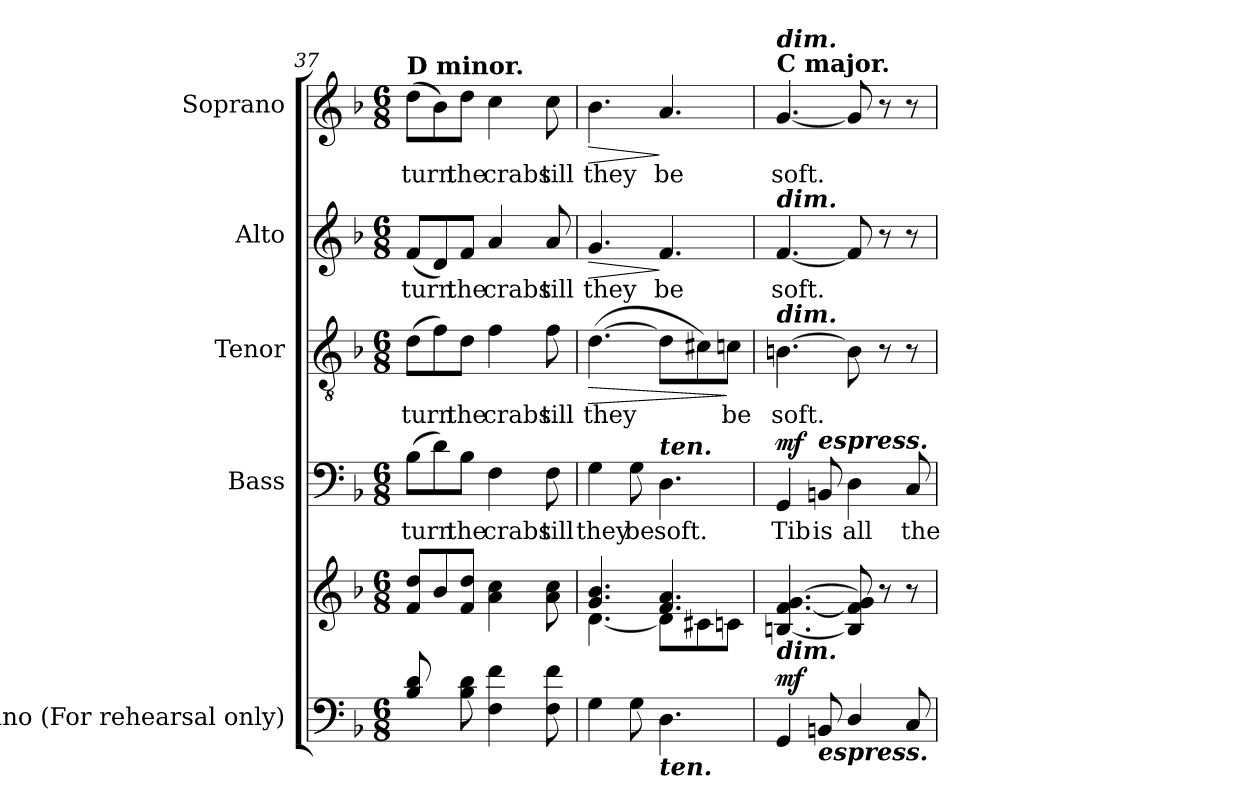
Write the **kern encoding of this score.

**kern	**kern	**dynam	**kern	**text	**dynam	**kern	**text	**dynam	**kern	**text	**dynam	**kern	**text	**dynam
*part5	*part5	*part5	*part4	*part4	*part4	*part3	*part3	*part3	*part2	*part2	*part2	*part1	*part1	*part1
*staff6	*staff5	*staff5/6	*staff4	*staff4	*staff4	*staff3	*staff3	*staff3	*staff2	*staff2	*staff2	*staff1	*staff1	*staff1
*I"Piano (For rehearsal only)	*	*	*I"Bass	*	*	*I"Tenor	*	*	*I"Alto	*	*	*I"Soprano	*	*
*I'Pno.	*	*	*I'B.	*	*	*I'T.	*	*	*I'A.	*	*	*I'S.	*	*
*clefF4	*clefG2	*	*clefF4	*	*	*clefGv2	*	*	*clefG2	*	*	*clefG2	*	*
*	*	*	*	*	*	*ITrd7c12	*	*	*	*	*	*	*	*
*k[b-]	*k[b-]	*	*k[b-]	*	*	*k[b-]	*	*	*k[b-]	*	*	*k[b-]	*	*
*F:	*F:	*	*F:	*	*	*F:	*	*	*F:	*	*	*F:	*	*
*M6/8	*M6/8	*	*M6/8	*	*	*M6/8	*	*	*M6/8	*	*	*M6/8	*	*
=37	=37	=37	=37	=37	=37	=37	=37	=37	=37	=37	=37	=37	=37	=37
*	*^	*	*	*	*	*	*	*	*	*	*	*	*	*
!	!	!	!	!	!LO:LY:b:color=#000000	!	!	!	!	!	!	!	!	!	!
!	!	!	!	!	!	!	!	!LO:LY:b:color=#000000	!	!	!	!	!	!	!
!	!	!	!	!	!	!	!	!	!	!	!LO:LY:b:color=#000000	!	!	!	!
!	!	!	!	!	!	!	!	!	!	!	!	!	!LO:TX:a:B:t=D minor.	!	!
!	!	!	!	!	!	!	!	!	!	!	!	!	!	!LO:LY:b:color=#000000	!
8B-i/ 8diL	8fi/ 8ddiL	8ryy	.	(8B-i\L	turn	.	(8Di\L	turn	.	(8fi/L	turn	.	(8ddi\L	turn	.
8ryy	8b-i/	8di\ 8fiJ	.	8di\)	.	.	8Fi\)	.	.	8di/)	.	.	8b-i\)	.	.
!	!	!	!	!	!LO:LY:b:color=#000000	!	!	!	!	!	!	!	!	!	!
!	!	!	!	!	!	!	!	!LO:LY:b:color=#000000	!	!	!	!	!	!	!
!	!	!	!	!	!	!	!	!	!	!	!LO:LY:b:color=#000000	!	!	!	!
!	!	!	!	!	!	!	!	!	!	!	!	!	!	!LO:LY:b:color=#000000	!
8B-i\ 8di	8fi/ 8ddiJ	2ryy	.	8B-i\J	the	.	8Di\J	the	.	8fi/J	the	.	8ddi\J	the	.
!	!	!	!	!	!LO:LY:b:color=#000000	!	!	!	!	!	!	!	!	!	!
!	!	!	!	!	!	!	!	!LO:LY:b:color=#000000	!	!	!	!	!	!	!
!	!	!	!	!	!	!	!	!	!	!	!LO:LY:b:color=#000000	!	!	!	!
!	!	!	!	!	!	!	!	!	!	!	!	!	!	!LO:LY:b:color=#000000	!
4Fi\ 4fi	4ai\ 4cci	.	.	4Fi\	crabs	.	4Fi\	crabs	.	4ai/	crabs	.	4cci\	crabs	.
!	!	!	!	!	!LO:LY:b:color=#000000	!	!	!	!	!	!	!	!	!	!
!	!	!	!	!	!	!	!	!LO:LY:b:color=#000000	!	!	!	!	!	!	!
!	!	!	!	!	!	!	!	!	!	!	!LO:LY:b:color=#000000	!	!	!	!
!	!	!	!	!	!	!	!	!	!	!	!	!	!	!LO:LY:b:color=#000000	!
8Fi\ 8fi	8ai\ 8cci	.	.	8Fi\	till	.	8Fi\	till	.	8ai/	till	.	8cci\	till	.
!!LO:LB:g=z
=38	=38	=38	=38	=38	=38	=38	=38	=38	=38	=38	=38	=38	=38	=38	=38
!	!	!	!	!	!LO:LY:b:color=#000000	!	!	!	!	!	!	!	!	!	!
!	!	!	!	!	!	!	!	!LO:LY:b:color=#000000	!LO:HP:b	!	!	!	!	!	!
!	!	!	!	!	!	!	!	!	!	!	!LO:LY:b:color=#000000	!LO:HP:b	!	!	!
!	!	!	!	!	!	!	!	!	!	!	!	!LO:HP:n=1:b	!	!	!
!	!	!	!	!	!	!	!	!	!	!	!	!	!	!LO:LY:b:color=#000000	!LO:HP:b
4Gi\	4.gi/ 4.b-i	[<4.di\	.	4Gi\	they	.	([>4.Di\	they	>	4.gi/	they	> >	4.b-i\	they	>
!	!	!	!	!	!LO:LY:b:color=#000000	!	!	!	!	!	!	!	!	!	!
8Gi\	.	.	.	8Gi\	be	.	.	.	.	.	.	.	.	.	.
!	!	!	!	!	!LO:LY:b:color=#000000	!	!	!	!	!	!	!	!	!	!
!	!	!	!	!	!	!	!	!	!	!	!LO:LY:b:color=#000000	!	!	!	!
!	!	!	!	!LO:TX:a:Bi:t=ten.	!	!	!	!	!	!	!	!	!	!	!
!LO:TX:b:Bi:t=ten.	!	!	!	!	!	!	!	!	!	!	!	!	!	!	!
!	!	!	!	!	!	!	!	!	!	!	!	!	!	!LO:LY:b:color=#000000	!
4.Di\	4.fi/ 4.ai	8di\L]	.	4.Di\	soft.	.	8Di\L]	.	.	4.fi/	be	]	4.ai/	be	]
.	.	8c#Xi\	.	.	.	.	8C#Xi\)	.	.	.	.	.	.	.	.
!	!	!	!	!	!	!	!	!LO:LY:b:color=#000000	!	!	!	!	!	!	!
.	.	8cni\J	.	.	.	.	8Cni\J	be	]	.	.	.	.	.	.
*	*v	*v	*	*	*	*	*	*	*	*	*	*	*	*	*
.	.	.	.	.	.	.	.	.	.	.	]	.	.	.
=39	=39	=39	=39	=39	=39	=39	=39	=39	=39	=39	=39	=39	=39	=39
!	!	!	!	!LO:LY:b:color=#000000	!	!	!	!	!	!	!	!	!	!
!	!	!	!	!	!	!	!LO:LY:b:color=#000000	!	!	!	!	!	!	!
!	!	!	!	!	!	!	!	!	!	!LO:LY:b:color=#000000	!	!	!	!
!	!	!	!	!	!	!	!	!	!	!	!	!LO:TX:a:B:t=C major.	!	!
!	!	!	!	!	!	!	!	!	!	!	!	!LO:TX:a:Bi:t=dim.	!	!
!	!	!	!	!	!	!	!	!	!LO:TX:a:Bi:t=dim.	!	!	!	!	!
!	!	!	!	!	!	!LO:TX:a:Bi:t=dim.	!	!	!	!	!	!	!	!
!	!LO:TX:b:Bi:t=dim.	!	!	!	!	!	!	!	!	!	!	!	!	!
!	!	!	!	!	!	!	!	!	!	!	!	!	!LO:LY:b:color=#000000	!
4GGi/	[<4.Bni/ [<4.fi [>4.gi	mf	4GGi/	Tib	mf	[>4.BBni\	soft.	.	[<4.fi/	soft.	.	[<4.gi/	soft.	.
!	!	!	!LO:TX:a:Bi:t=espress.	!	!	!	!	!	!	!	!	!	!	!
!LO:TX:b:Bi:t=espress.	!	!	!	!	!	!	!	!	!	!	!	!	!	!
!	!	!	!	!LO:LY:b:color=#000000	!	!	!	!	!	!	!	!	!	!
8BBni/	.	.	8BBni/	is	.	.	.	.	.	.	.	.	.	.
!	!	!	!	!LO:LY:b:color=#000000	!	!	!	!	!	!	!	!	!	!
4Di/	8Bi/] 8fi] 8gi]	.	4Di\	all	.	8BBi\]	.	.	8fi/]	.	.	8gi/]	.	.
.	8r	.	.	.	.	8r	.	.	8r	.	.	8r	.	.
!	!	!	!	!LO:LY:b:color=#000000	!	!	!	!	!	!	!	!	!	!
8Ci/	8r	.	8Ci/	the	.	8r	.	.	8r	.	.	8r	.	.
=	=	=	=	=	=	=	=	=	=	=	=	=	=	=
*-	*-	*-	*-	*-	*-	*-	*-	*-	*-	*-	*-	*-	*-	*-
